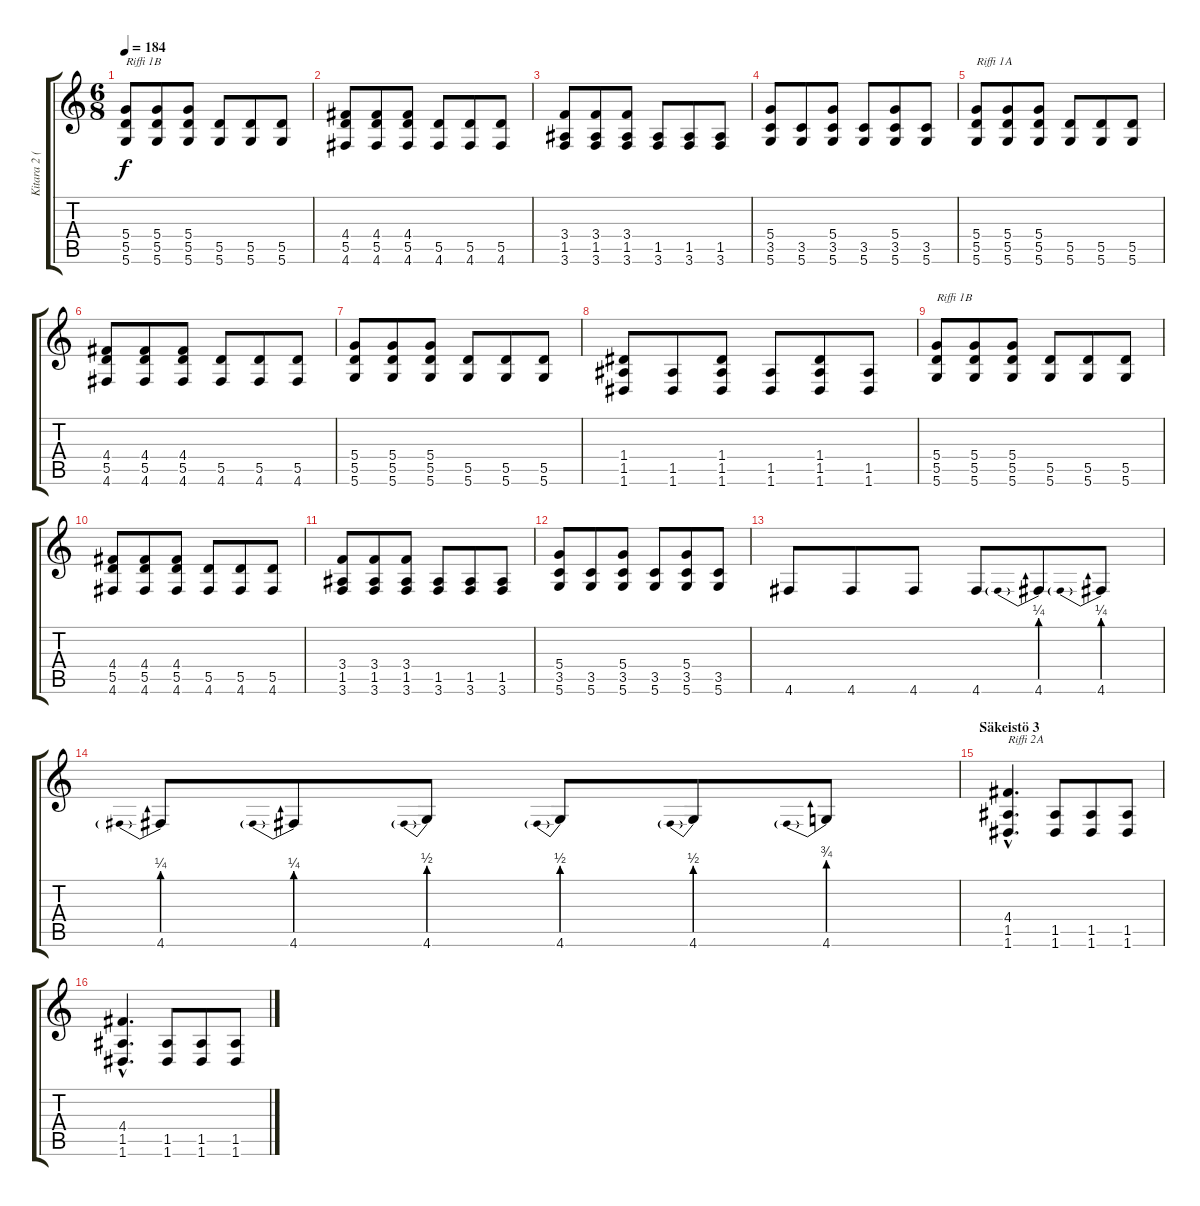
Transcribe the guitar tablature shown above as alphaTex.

\track ("Kitara 2 (Tuomo)" "Kitara 2 (") {instrument distortionguitar}
\staff {score tabs}
\tuning (E4 B3 G3 D3 A2 D2) {hide}
\ts (6 8)
\tempo 184
\clef g2
\ks c
(5.4 5.5 5.6).8{txt "Riffi 1B" dy f} (5.4 5.5 5.6).8 (5.4 5.5 5.6).8 (5.5 5.6).8 (5.5 5.6).8 (5.5 5.6).8 |
(4.4 5.5 4.6).8 (4.4 5.5 4.6).8 (4.4 5.5 4.6).8 (5.5 4.6).8 (5.5 4.6).8 (5.5 4.6).8 |
(3.4 1.5 3.6).8 (3.4 1.5 3.6).8 (3.4 1.5 3.6).8 (1.5 3.6).8 (1.5 3.6).8 (1.5 3.6).8 |
(5.4 3.5 5.6).8 (3.5 5.6).8 (5.4 3.5 5.6).8 (3.5 5.6).8 (5.4 3.5 5.6).8 (3.5 5.6).8 |
(5.4 5.5 5.6).8{txt "Riffi 1A"} (5.4 5.5 5.6).8 (5.4 5.5 5.6).8 (5.5 5.6).8 (5.5 5.6).8 (5.5 5.6).8 |
(4.4 5.5 4.6).8 (4.4 5.5 4.6).8 (4.4 5.5 4.6).8 (5.5 4.6).8 (5.5 4.6).8 (5.5 4.6).8 |
(5.4 5.5 5.6).8 (5.4 5.5 5.6).8 (5.4 5.5 5.6).8 (5.5 5.6).8 (5.5 5.6).8 (5.5 5.6).8 |
(1.4 1.5 1.6).8 (1.5 1.6).8 (1.4 1.5 1.6).8 (1.5 1.6).8 (1.4 1.5 1.6).8 (1.5 1.6).8 |
(5.4 5.5 5.6).8{txt "Riffi 1B"} (5.4 5.5 5.6).8 (5.4 5.5 5.6).8 (5.5 5.6).8 (5.5 5.6).8 (5.5 5.6).8 |
(4.4 5.5 4.6).8 (4.4 5.5 4.6).8 (4.4 5.5 4.6).8 (5.5 4.6).8 (5.5 4.6).8 (5.5 4.6).8 |
(3.4 1.5 3.6).8 (3.4 1.5 3.6).8 (3.4 1.5 3.6).8 (1.5 3.6).8 (1.5 3.6).8 (1.5 3.6).8 |
(5.4 3.5 5.6).8 (3.5 5.6).8 (5.4 3.5 5.6).8 (3.5 5.6).8 (5.4 3.5 5.6).8 (3.5 5.6).8 |
4.6.8 4.6.8 4.6.8 4.6.8 4.6{be (prebend 0 1 60 1)}.8 4.6{be (prebend 0 1 60 1)}.8 |
4.6{be (prebend 0 1 60 1)}.8 4.6{be (prebend 0 1 60 1)}.8 4.6{be (prebend 0 2 60 2)}.8 4.6{be (prebend 0 2 60 2)}.8 4.6{be (prebend 0 2 60 2)}.8 4.6{be (prebend 0 3 60 3)}.8 |
\section ("" "Säkeistö 3")
(4.4{hac} 1.5{hac} 1.6{hac}).4{d txt "Riffi 2A"} (1.5 1.6).8 (1.5 1.6).8 (1.5 1.6).8 |
(4.4{hac} 1.5{hac} 1.6{hac}).4{d} (1.5 1.6).8 (1.5 1.6).8 (1.5 1.6).8
